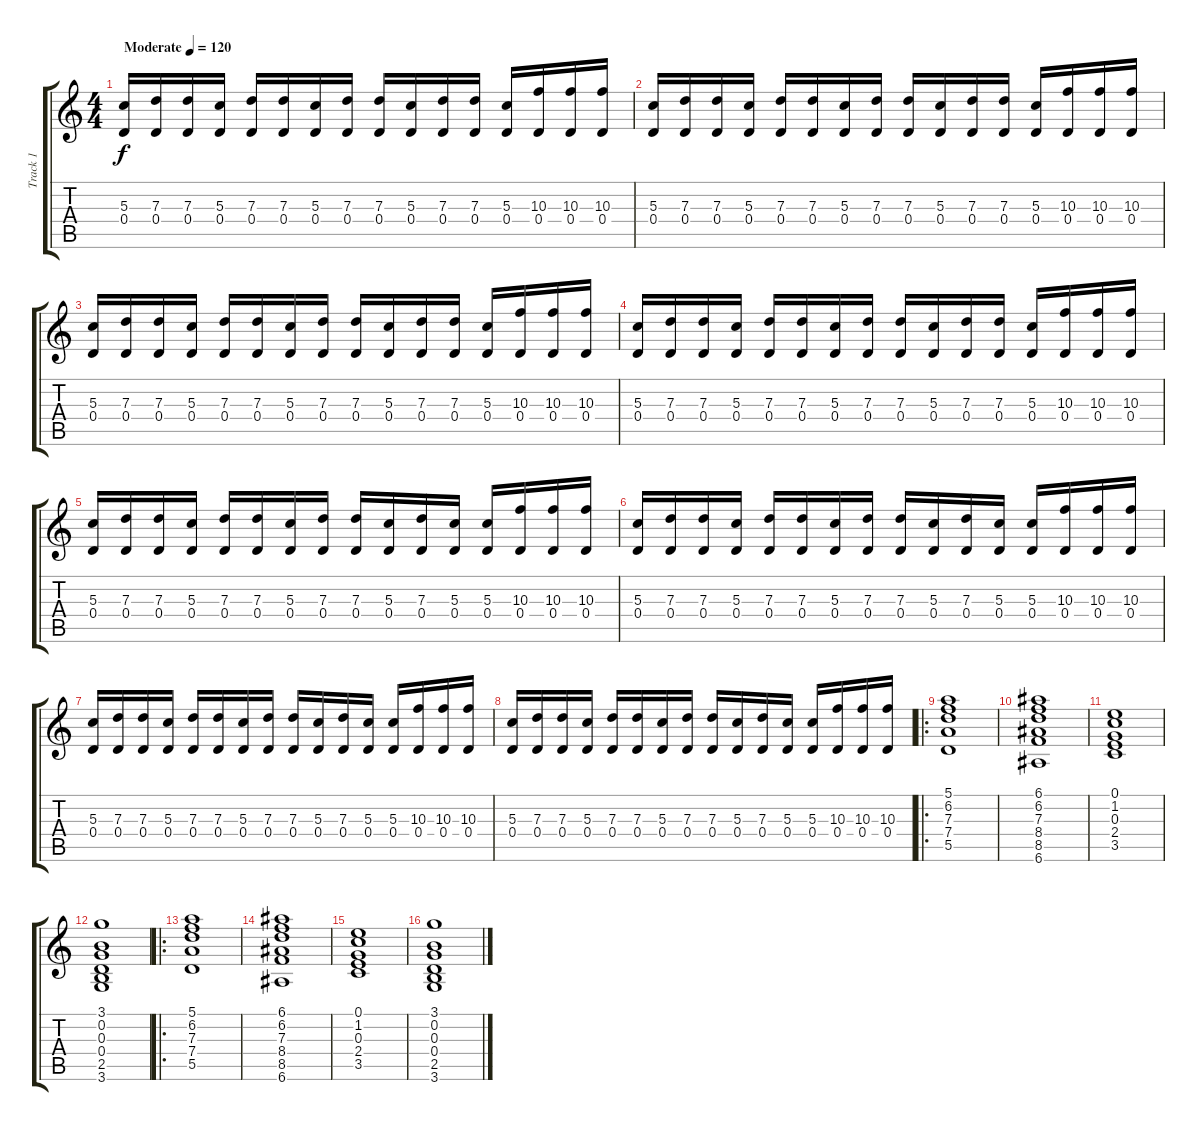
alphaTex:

\track ("Track 1" "Track 1") {instrument electricguitarmuted}
\staff {score tabs}
\tuning (E4 B3 G3 D3 A2 E2) {hide}
\ts (4 4)
\tempo (120 "Moderate")
\clef g2
\ks c
(5.3 0.4).16{dy f instrument electricguitarmuted} (7.3 0.4).16 (7.3 0.4).16 (5.3 0.4).16 (7.3 0.4).16 (7.3 0.4).16 (5.3 0.4).16 (7.3 0.4).16 (7.3 0.4).16 (5.3 0.4).16 (7.3 0.4).16 (7.3 0.4).16 (5.3 0.4).16 (10.3 0.4).16 (10.3 0.4).16 (10.3 0.4).16 |
(5.3 0.4).16 (7.3 0.4).16 (7.3 0.4).16 (5.3 0.4).16 (7.3 0.4).16 (7.3 0.4).16 (5.3 0.4).16 (7.3 0.4).16 (7.3 0.4).16 (5.3 0.4).16 (7.3 0.4).16 (7.3 0.4).16 (5.3 0.4).16 (10.3 0.4).16 (10.3 0.4).16 (10.3 0.4).16 |
(5.3 0.4).16 (7.3 0.4).16 (7.3 0.4).16 (5.3 0.4).16 (7.3 0.4).16 (7.3 0.4).16 (5.3 0.4).16 (7.3 0.4).16 (7.3 0.4).16 (5.3 0.4).16 (7.3 0.4).16 (7.3 0.4).16 (5.3 0.4).16 (10.3 0.4).16 (10.3 0.4).16 (10.3 0.4).16 |
(5.3 0.4).16 (7.3 0.4).16 (7.3 0.4).16 (5.3 0.4).16 (7.3 0.4).16 (7.3 0.4).16 (5.3 0.4).16 (7.3 0.4).16 (7.3 0.4).16 (5.3 0.4).16 (7.3 0.4).16 (7.3 0.4).16 (5.3 0.4).16 (10.3 0.4).16 (10.3 0.4).16 (10.3 0.4).16 |
(5.3 0.4).16{instrument overdrivenguitar} (7.3 0.4).16 (7.3 0.4).16 (5.3 0.4).16 (7.3 0.4).16 (7.3 0.4).16 (5.3 0.4).16 (7.3 0.4).16 (7.3 0.4).16 (5.3 0.4).16 (7.3 0.4).16 (5.3 0.4).16 (5.3 0.4).16 (10.3 0.4).16 (10.3 0.4).16 (10.3 0.4).16 |
(5.3 0.4).16{instrument overdrivenguitar} (7.3 0.4).16 (7.3 0.4).16 (5.3 0.4).16 (7.3 0.4).16 (7.3 0.4).16 (5.3 0.4).16 (7.3 0.4).16 (7.3 0.4).16 (5.3 0.4).16 (7.3 0.4).16 (5.3 0.4).16 (5.3 0.4).16 (10.3 0.4).16 (10.3 0.4).16 (10.3 0.4).16 |
(5.3 0.4).16{instrument overdrivenguitar} (7.3 0.4).16 (7.3 0.4).16 (5.3 0.4).16 (7.3 0.4).16 (7.3 0.4).16 (5.3 0.4).16 (7.3 0.4).16 (7.3 0.4).16 (5.3 0.4).16 (7.3 0.4).16 (5.3 0.4).16 (5.3 0.4).16 (10.3 0.4).16 (10.3 0.4).16 (10.3 0.4).16 |
(5.3 0.4).16{instrument overdrivenguitar} (7.3 0.4).16 (7.3 0.4).16 (5.3 0.4).16 (7.3 0.4).16 (7.3 0.4).16 (5.3 0.4).16 (7.3 0.4).16 (7.3 0.4).16 (5.3 0.4).16 (7.3 0.4).16 (5.3 0.4).16 (5.3 0.4).16 (10.3 0.4).16 (10.3 0.4).16 (10.3 0.4).16 |
\ro
(5.1 6.2 7.3 7.4 5.5).1 |
(6.1 6.2 7.3 8.4 8.5 6.6).1 |
(0.1 1.2 0.3 2.4 3.5).1 |
(3.1 0.2 0.3 0.4 2.5 3.6).1 |
\ro
(5.1 6.2 7.3 7.4 5.5).1 |
(6.1 6.2 7.3 8.4 8.5 6.6).1 |
(0.1 1.2 0.3 2.4 3.5).1 |
(3.1 0.2 0.3 0.4 2.5 3.6).1
